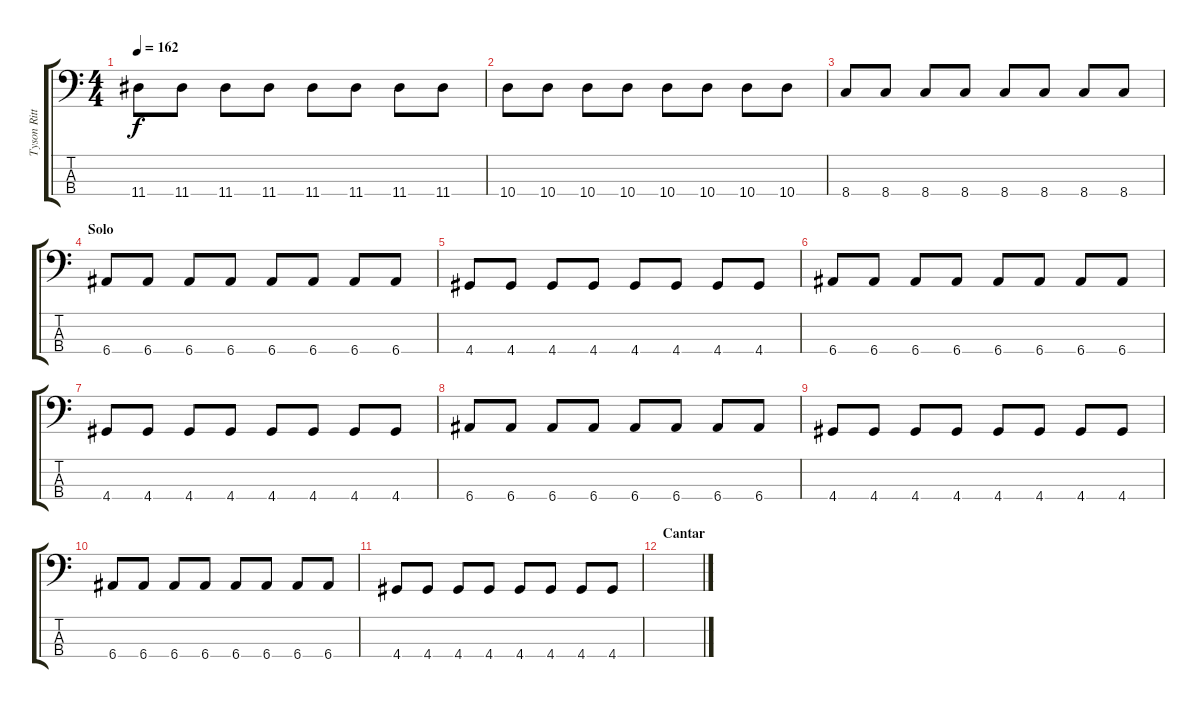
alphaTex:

\track ("Tyson Ritter" "Tyson Ritt") {instrument electricbassfinger}
\staff {score tabs}
\tuning (G2 D2 A1 E1) {hide}
\ts (4 4)
\tempo 162
\clef f4
\ks c
11.4.8{dy f} 11.4.8 11.4.8 11.4.8 11.4.8 11.4.8 11.4.8 11.4.8 |
10.4.8 10.4.8 10.4.8 10.4.8 10.4.8 10.4.8 10.4.8 10.4.8 |
8.4.8 8.4.8 8.4.8 8.4.8 8.4.8 8.4.8 8.4.8 8.4.8 |
\section ("" "Solo")
6.4.8 6.4.8 6.4.8 6.4.8 6.4.8 6.4.8 6.4.8 6.4.8 |
4.4.8 4.4.8 4.4.8 4.4.8 4.4.8 4.4.8 4.4.8 4.4.8 |
6.4.8 6.4.8 6.4.8 6.4.8 6.4.8 6.4.8 6.4.8 6.4.8 |
4.4.8 4.4.8 4.4.8 4.4.8 4.4.8 4.4.8 4.4.8 4.4.8 |
6.4.8 6.4.8 6.4.8 6.4.8 6.4.8 6.4.8 6.4.8 6.4.8 |
4.4.8 4.4.8 4.4.8 4.4.8 4.4.8 4.4.8 4.4.8 4.4.8 |
6.4.8 6.4.8 6.4.8 6.4.8 6.4.8 6.4.8 6.4.8 6.4.8 |
4.4.8 4.4.8 4.4.8 4.4.8 4.4.8 4.4.8 4.4.8 4.4.8 |
\section ("" "Cantar")
